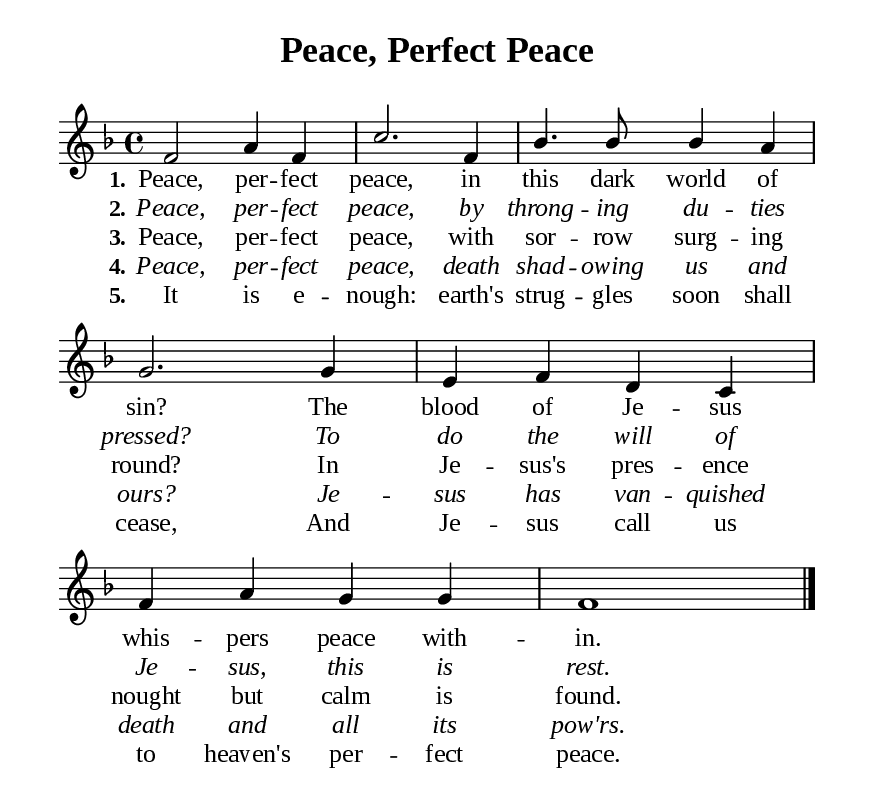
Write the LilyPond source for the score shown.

\version "2.18.2"

\header {
  title = "Peace, Perfect Peace"
  composer = " "
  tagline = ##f
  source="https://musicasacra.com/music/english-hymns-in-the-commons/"
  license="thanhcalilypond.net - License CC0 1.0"
}

global= {
  \key f \major
  \time 4/4
  \override Score.BarNumber.break-visibility = ##(#f #f #f)
  \override Lyrics.LyricSpace.minimum-distance = #3.0
}

\paper {
  #(set-paper-size "a5")
  top-margin = 10\mm
  bottom-margin = 5\mm
  left-margin = 10\mm
  right-margin = 10\mm
  indent = #0
  #(define fonts
	 (make-pango-font-tree "Liberation Serif"
	 		       "Liberation Serif"
			       "Liberation Serif"
			       (/ 20 20)))
  system-system-spacing = #'((basic-distance . 3) (padding . 3))
}

printItalic = \with {
  \override LyricText.font-shape = #'italic
}

% Verse music
musicVerseSoprano = \relative c' {
  f2 a4 f |
  c'2. f,4 |
  bes4. bes8 bes4 a |
  g2. g4 |
  e f d c |
  f a g g |
  f1 \bar "|."
}

% Verse lyrics
verseOne = \lyricmode {
  \set stanza = #"1."
  Peace, per -- fect peace, in this dark world of sin?
  The blood of Je -- sus whis -- pers peace with -- in.
}

verseTwo = \lyricmode {
  \set stanza = #"2."
  Peace, per -- fect peace, by throng -- ing du -- ties pressed?
  To do the will of Je -- sus, this is rest.
}

verseThree = \lyricmode {
  \set stanza = #"3."
  Peace, per -- fect peace, with sor -- row surg -- ing round?
  In Je -- sus's pres -- ence nought but calm is found.
}

verseFour = \lyricmode {
  \set stanza = #"4."
  Peace, per -- fect peace, death shad -- owing us and ours?
  Je -- sus has van -- quished death and all its pow'rs.
}

verseFive = \lyricmode {
  \set stanza = #"5."
  It is e -- nough: earth's strug -- gles soon shall cease,
  And Je -- sus call us to heaven's per -- fect peace.
}

% Layout
\score {
    \new ChoirStaff <<
      \new Staff <<
        \clef "treble"
        \new Voice = "sopranos" { \global \stemUp \slurUp \musicVerseSoprano }
      >>
      \new Lyrics \lyricsto sopranos \verseOne
      \new Lyrics \printItalic \lyricsto sopranos \verseTwo
      \new Lyrics \lyricsto sopranos \verseThree
      \new Lyrics \printItalic \lyricsto sopranos \verseFour
      \new Lyrics \lyricsto sopranos \verseFive
    >>
}
